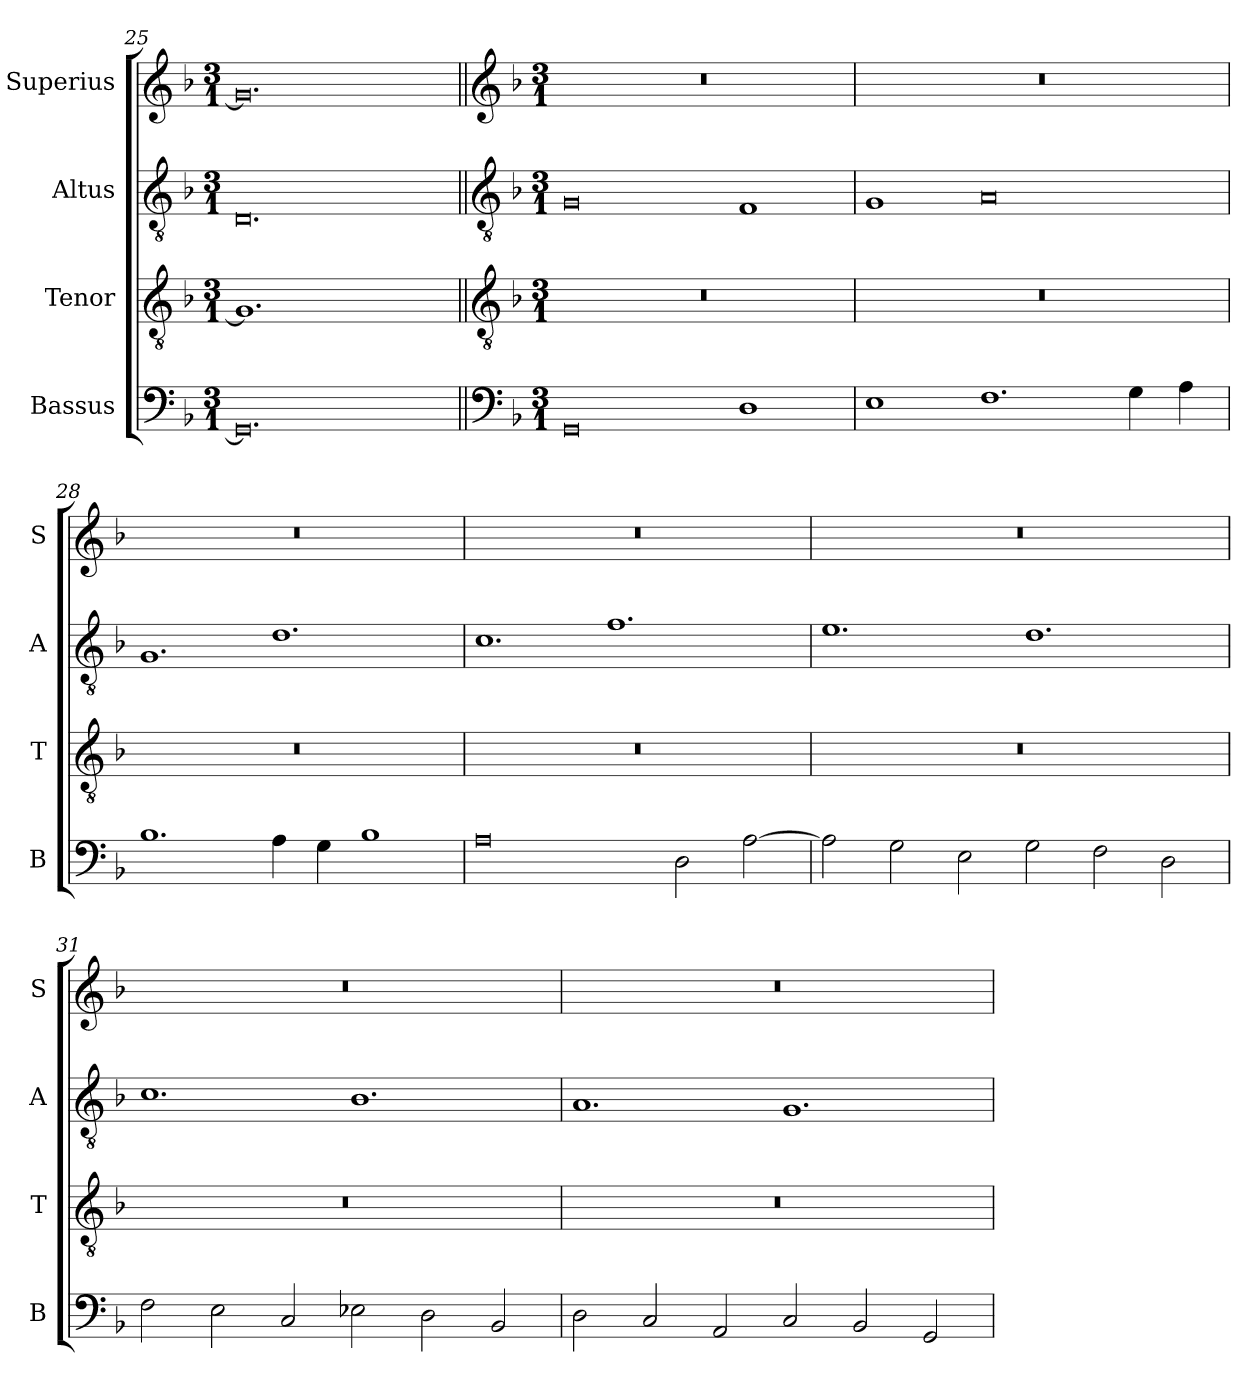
**kern	**kern	**kern	**kern
*part4	*part3	*part2	*part1
*staff4	*staff3	*staff2	*staff1
*I"Bassus	*I"Tenor	*I"Altus	*I"Superius
*I'B	*I'T	*I'A	*I'S
*clefF4	*clefGv2	*clefGv2	*clefG2
*k[b-]	*k[b-]	*k[b-]	*k[b-]
*M3/1	*M3/1	*M3/1	*M3/1
=25	=25	=25	=25
!	!LO:N:vis=1.	!	!
0.GG]	0.G]	0.D	0.g]
!!LO:LB:g=z
=26||	=26||	=26||	=26||
*clefF4	*clefGv2	*clefGv2	*clefG2
*k[b-]	*k[b-]	*k[b-]	*k[b-]
*M3/1	*M3/1	*M3/1	*M3/1
0GG	0.r	0G	0.r
1D	.	1F	.
=27	=27	=27	=27
1E	0.r	1G	0.r
1.F	.	0A	.
4G\	.	.	.
4A\	.	.	.
=28	=28	=28	=28
1.B-	0.r	1.G	0.r
4A\	.	1.d	.
4G\	.	.	.
1B-	.	.	.
=29	=29	=29	=29
0A	0.r	1.c	0.r
.	.	1.f	.
2D\	.	.	.
[2A\	.	.	.
=30	=30	=30	=30
2A\]	0.r	1.e	0.r
2G\	.	.	.
2E\	.	.	.
2G\	.	1.d	.
2F\	.	.	.
2D\	.	.	.
=31	=31	=31	=31
2F\	0.r	1.c	0.r
2E\	.	.	.
2C/	.	.	.
2E-X\	.	1.B-	.
2D\	.	.	.
2BB-/	.	.	.
=32	=32	=32	=32
2D\	0.r	1.A	0.r
2C/	.	.	.
2AA/	.	.	.
2C/	.	1.G	.
2BB-/	.	.	.
2GG/	.	.	.
=	=	=	=
*-	*-	*-	*-
